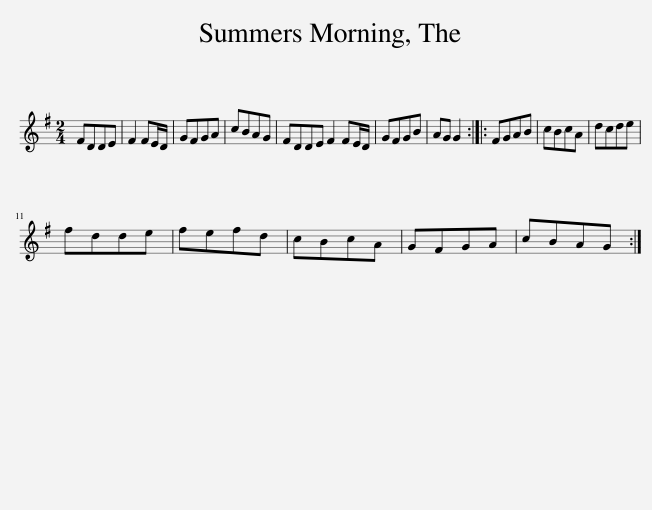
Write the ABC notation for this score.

X:1
L:1/8
M:2/4
I:linebreak $
K:G
V:1 treble
V:1
 FDDE | F2 FE/D/ | GFGA | cBAG | FDDE F2 FE/D/ | %5
 GFGB | AG G2 :: FGAB | cBcA | dcde |$ %10
 fdde | fefd | cBcA | GFGA | cBAG :| %15
